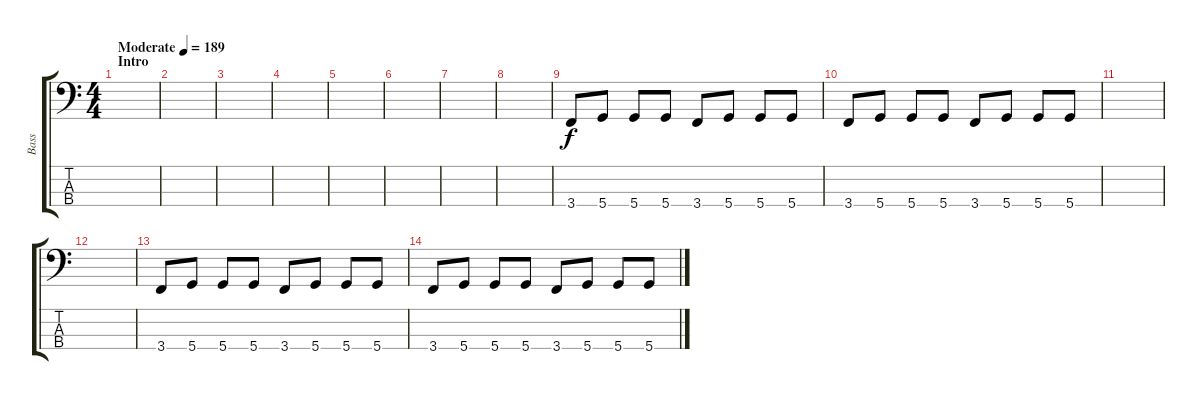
\track ("Bass" "Bass") {instrument electricbassfinger}
\staff {score tabs}
\tuning (G2 D2 A1 D1) {hide}
\ts (4 4)
\section ("" "Intro")
\tempo (189 "Moderate")
\clef f4
\ks c
|
|
|
|
|
|
|
|
3.4.8 5.4.8 5.4.8 5.4.8 3.4.8 5.4.8 5.4.8 5.4.8 |
3.4.8 5.4.8 5.4.8 5.4.8 3.4.8 5.4.8 5.4.8 5.4.8 |
|
|
3.4.8 5.4.8 5.4.8 5.4.8 3.4.8 5.4.8 5.4.8 5.4.8 |
3.4.8 5.4.8 5.4.8 5.4.8 3.4.8 5.4.8 5.4.8 5.4.8
